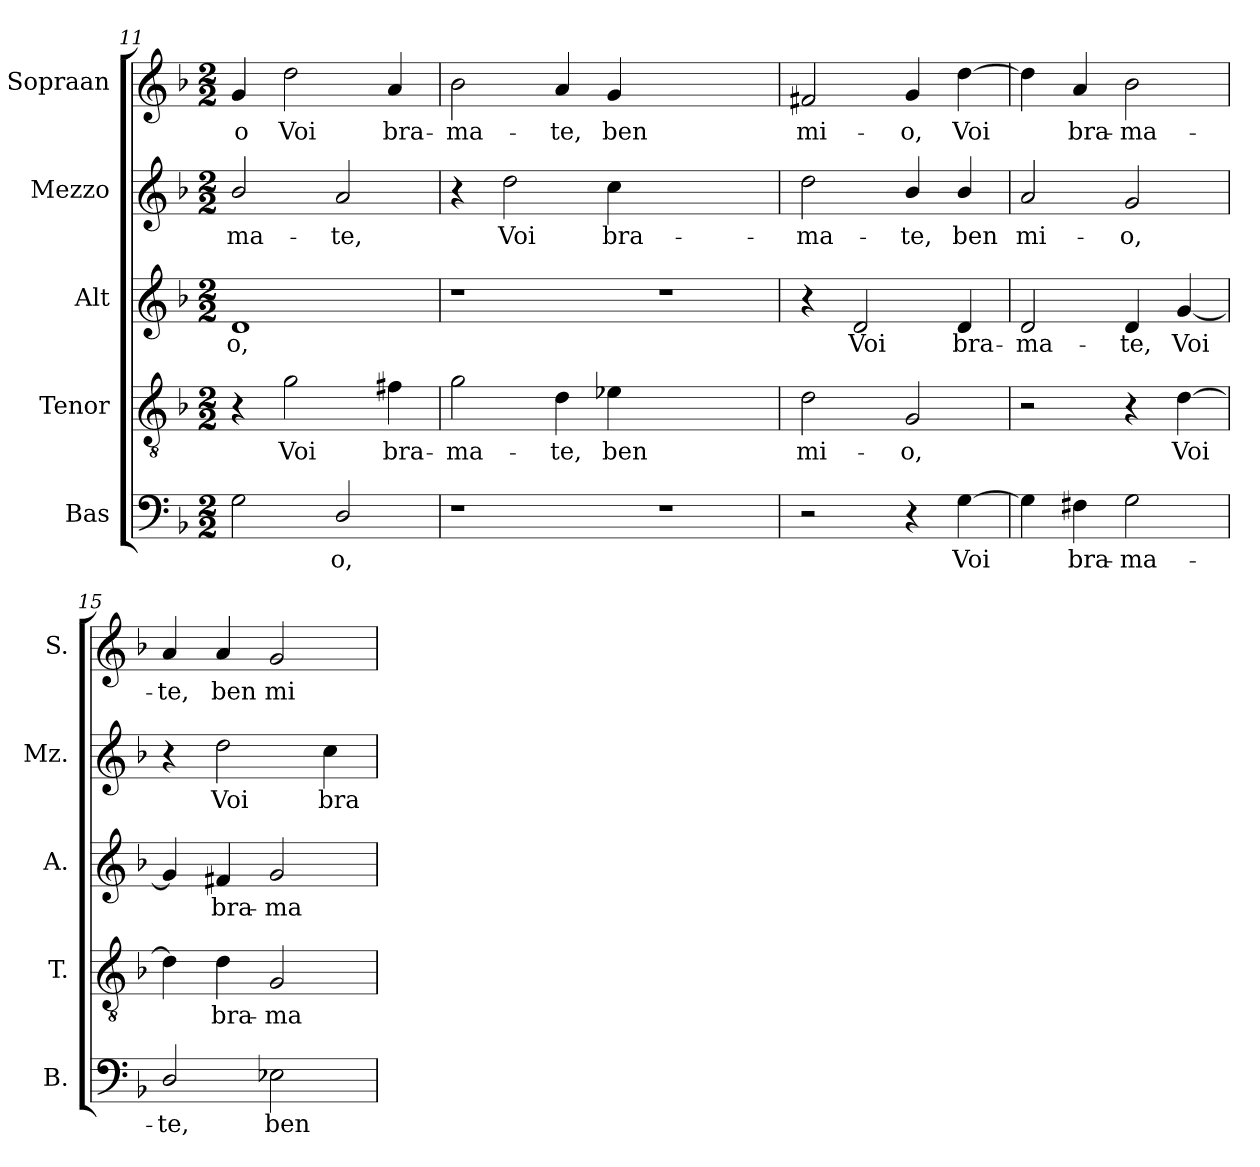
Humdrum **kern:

**kern	**text	**kern	**text	**kern	**text	**kern	**text	**kern	**text
*part5	*part5	*part4	*part4	*part3	*part3	*part2	*part2	*part1	*part1
*staff5	*staff5	*staff4	*staff4	*staff3	*staff3	*staff2	*staff2	*staff1	*staff1
*I"Bas	*	*I"Tenor	*	*I"Alt	*	*I"Mezzo	*	*I"Sopraan	*
*I'B.	*	*I'T.	*	*I'A.	*	*I'Mz.	*	*I'S.	*
!!LO:PB:g=z
*clefF4	*	*clefGv2	*	*clefG2	*	*clefG2	*	*clefG2	*
*	*	*ITrd7c12	*	*	*	*	*	*	*
*k[b-]	*	*k[b-]	*	*k[b-]	*	*k[b-]	*	*k[b-]	*
*F:	*	*F:	*	*F:	*	*F:	*	*F:	*
*M2/2	*	*M2/2	*	*M2/2	*	*M2/2	*	*M2/2	*
=11	=11	=11	=11	=11	=11	=11	=11	=11	=11
!	!	!	!	!	!LO:LY:b:color=#000000	!	!	!	!
!	!	!	!	!	!	!	!LO:LY:b:color=#000000	!	!
!	!	!	!	!	!	!	!	!	!LO:LY:b:color=#000000
2Gi\	.	4r	.	1di	-o,	2b-i/	-ma-	4gi/	-o
!	!	!	!LO:LY:b:color=#000000	!	!	!	!	!	!
!	!	!	!	!	!	!	!	!	!LO:LY:b:color=#000000
.	.	2Gi\	Voi	.	.	.	.	2ddi\	Voi
!	!LO:LY:b:color=#000000	!	!	!	!	!	!	!	!
!	!	!	!	!	!	!	!LO:LY:b:color=#000000	!	!
2Di/	-o,	.	.	.	.	2ai/	-te,	.	.
!	!	!	!LO:LY:b:color=#000000	!	!	!	!	!	!
!	!	!	!	!	!	!	!	!	!LO:LY:b:color=#000000
.	.	4F#Xi\	bra-	.	.	.	.	4ai/	bra-
=12	=12	=12	=12	=12	=12	=12	=12	=12	=12
!	!	!	!LO:LY:b:color=#000000	!	!	!	!	!	!
!	!	!	!	!	!	!	!	!	!LO:LY:b:color=#000000
1r	.	2Gi\	-ma-	1r	.	4r	.	2b-i\	-ma-
!	!	!	!	!	!	!	!LO:LY:b:color=#000000	!	!
.	.	.	.	.	.	2ddi\	Voi	.	.
!	!	!	!LO:LY:b:color=#000000	!	!	!	!	!	!
!	!	!	!	!	!	!	!	!	!LO:LY:b:color=#000000
.	.	4Di\	-te,	.	.	.	.	4ai/	-te,
!	!	!	!LO:LY:b:color=#000000	!	!	!	!	!	!
!	!	!	!	!	!	!	!LO:LY:b:color=#000000	!	!
!	!	!	!	!	!	!	!	!	!LO:LY:b:color=#000000
.	.	4E-Xi\	ben	.	.	4cci\	bra-	4gi/	ben
1r	.	1ryy	.	1r	.	1ryy	.	1ryy	.
=13	=13	=13	=13	=13	=13	=13	=13	=13	=13
!	!	!	!LO:LY:b:color=#000000	!	!	!	!	!	!
!	!	!	!	!	!	!	!LO:LY:b:color=#000000	!	!
!	!	!	!	!	!	!	!	!	!LO:LY:b:color=#000000
2r	.	2Di\	mi-	4r	.	2ddi\	-ma-	2f#Xi/	mi-
!	!	!	!	!	!LO:LY:b:color=#000000	!	!	!	!
.	.	.	.	2di/	Voi	.	.	.	.
!	!	!	!LO:LY:b:color=#000000	!	!	!	!	!	!
!	!	!	!	!	!	!	!LO:LY:b:color=#000000	!	!
!	!	!	!	!	!	!	!	!	!LO:LY:b:color=#000000
4r	.	2GGi/	-o,	.	.	4b-i/	-te,	4gi/	-o,
!	!LO:LY:b:color=#000000	!	!	!	!	!	!	!	!
!	!	!	!	!	!LO:LY:b:color=#000000	!	!	!	!
!	!	!	!	!	!	!	!LO:LY:b:color=#000000	!	!
!	!	!	!	!	!	!	!	!	!LO:LY:b:color=#000000
[>4Gi\	Voi	.	.	4di/	bra-	4b-i/	ben	[>4ddi\	Voi
=14	=14	=14	=14	=14	=14	=14	=14	=14	=14
!	!	!	!	!	!LO:LY:b:color=#000000	!	!	!	!
!	!	!	!	!	!	!	!LO:LY:b:color=#000000	!	!
4Gi\]	.	2r	.	2di/	-ma-	2ai/	mi-	4ddi\]	.
!	!LO:LY:b:color=#000000	!	!	!	!	!	!	!	!
!	!	!	!	!	!	!	!	!	!LO:LY:b:color=#000000
4F#Xi\	bra-	.	.	.	.	.	.	4ai/	bra-
!	!LO:LY:b:color=#000000	!	!	!	!	!	!	!	!
!	!	!	!	!	!LO:LY:b:color=#000000	!	!	!	!
!	!	!	!	!	!	!	!LO:LY:b:color=#000000	!	!
!	!	!	!	!	!	!	!	!	!LO:LY:b:color=#000000
2Gi\	-ma-	4r	.	4di/	-te,	2gi/	-o,	2b-i\	-ma-
!	!	!	!LO:LY:b:color=#000000	!	!	!	!	!	!
!	!	!	!	!	!LO:LY:b:color=#000000	!	!	!	!
.	.	[>4Di\	Voi	[<4gi/	Voi	.	.	.	.
=15	=15	=15	=15	=15	=15	=15	=15	=15	=15
!	!LO:LY:b:color=#000000	!	!	!	!	!	!	!	!
!	!	!	!	!	!	!	!	!	!LO:LY:b:color=#000000
2Di/	-te,	4Di\]	.	4gi/]	.	4r	.	4ai/	-te,
!	!	!	!LO:LY:b:color=#000000	!	!	!	!	!	!
!	!	!	!	!	!LO:LY:b:color=#000000	!	!	!	!
!	!	!	!	!	!	!	!LO:LY:b:color=#000000	!	!
!	!	!	!	!	!	!	!	!	!LO:LY:b:color=#000000
.	.	4Di\	bra-	4f#Xi/	bra-	2ddi\	Voi	4ai/	ben
!	!LO:LY:b:color=#000000	!	!	!	!	!	!	!	!
!	!	!	!LO:LY:b:color=#000000	!	!	!	!	!	!
!	!	!	!	!	!LO:LY:b:color=#000000	!	!	!	!
!	!	!	!	!	!	!	!	!	!LO:LY:b:color=#000000
2E-Xi\	ben	2GGi/	-ma-	2gi/	-ma-	.	.	2gi/	mi-
!	!	!	!	!	!	!	!LO:LY:b:color=#000000	!	!
.	.	.	.	.	.	4cci\	bra-	.	.
=	=	=	=	=	=	=	=	=	=
*-	*-	*-	*-	*-	*-	*-	*-	*-	*-
